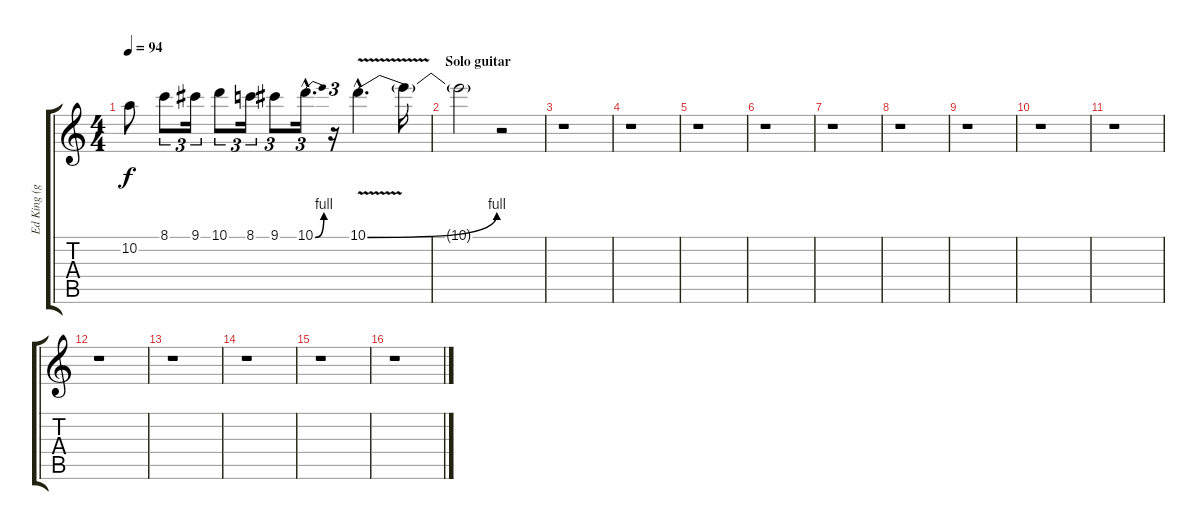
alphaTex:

\track ("Ed King (guitar fills)" "Ed King (g") {instrument overdrivenguitar}
\staff {score tabs}
\tuning (E4 B3 G3 D3 A2 E2) {hide}
\ts (4 4)
\tempo 94
\clef g2
\ks c
10.2.8{dy f} 8.1.8{tu (3 2)} 9.1.16{tu (3 2)} 10.1.8{tu (3 2)} 8.1.16{tu (3 2)} 9.1.8{tu (3 2)} 10.1{be (bend 0 0 60 4) hac}.16{d tu (3 2)} r.16{tu (3 2)} 10.1{be (bend 0 0 60 4) v hac}.4{d} 10.1{t}.16 |
\section ("" "Solo guitar")
10.1{t}.2 r.2 |
r.1 |
r.1 |
r.1 |
r.1 |
r.1 |
r.1 |
r.1 |
r.1 |
r.1 |
r.1 |
r.1 |
r.1 |
r.1 |
r.1
